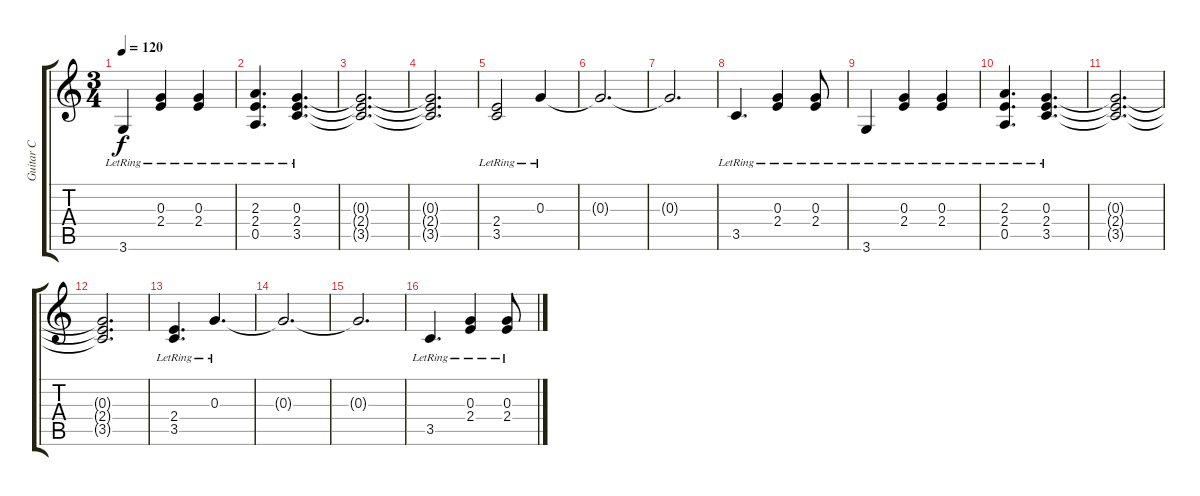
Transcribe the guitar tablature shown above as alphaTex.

\track ("Guitar C" "Guitar C") {instrument acousticguitarsteel}
\staff {score tabs}
\tuning (E4 B3 G3 D3 A2 E2) {hide}
\ts (3 4)
\tempo 120
\clef g2
\ks c
3.6{lr}.4{dy f} (0.3{lr} 2.4{lr}).4 (0.3{lr} 2.4{lr}).4 |
(2.3{lr} 2.4{lr} 0.5{lr}).4{d} (0.3{lr} 2.4{lr} 3.5{lr}).4{d} |
(0.3{t} 2.4{t} 3.5{t}).2{d} |
(0.3{t} 2.4{t} 3.5{t}).2{d} |
(2.4{lr} 3.5{lr}).2 0.3{lr}.4 |
0.3{t}.2{d} |
0.3{t}.2{d} |
3.5{lr}.4{d} (0.3{lr} 2.4{lr}).4 (0.3{lr} 2.4{lr}).8 |
3.6{lr}.4 (0.3{lr} 2.4{lr}).4 (0.3{lr} 2.4{lr}).4 |
(2.3{lr} 2.4{lr} 0.5{lr}).4{d} (0.3{lr} 2.4{lr} 3.5{lr}).4{d} |
(0.3{t} 2.4{t} 3.5{t}).2{d} |
(0.3{t} 2.4{t} 3.5{t}).2{d} |
(2.4{lr} 3.5{lr}).4{d} 0.3{lr}.4{d} |
0.3{t}.2{d} |
0.3{t}.2{d} |
3.5{lr}.4{d} (0.3{lr} 2.4{lr}).4 (0.3{lr} 2.4{lr}).8
